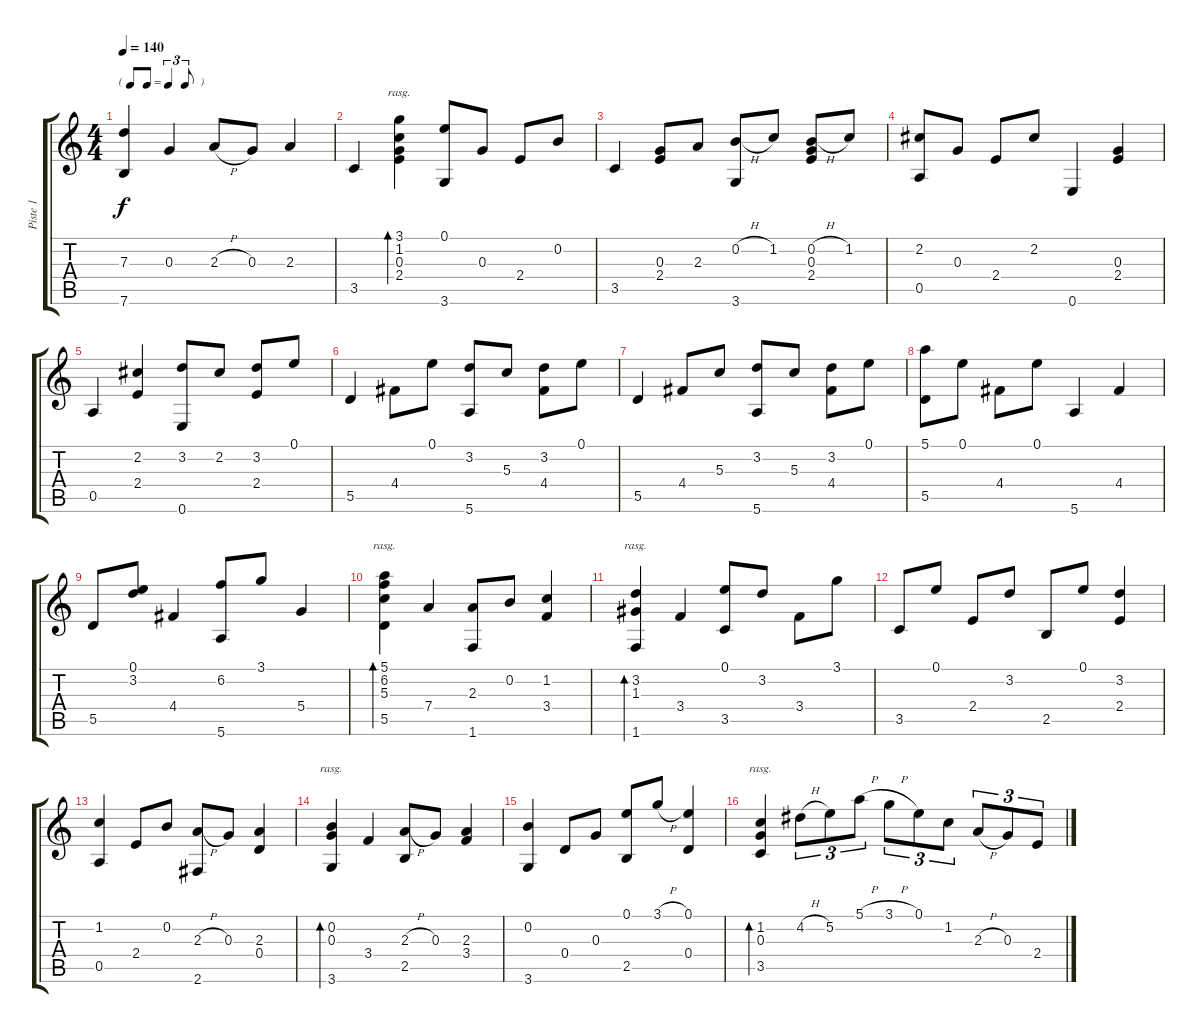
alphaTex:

\track ("Piste 1" "Piste 1") {instrument acousticguitarnylon}
\staff {score tabs}
\tuning (E4 B3 G3 D3 A2 E2) {hide}
\ts (4 4)
\tf triplet8th
\tempo 140
\clef g2
\ks c
(7.3 7.6).4{dy f} 0.3.4 2.3{h}.8 0.3.8 2.3.4 |
3.5.4 (3.1 1.2 0.3 2.4).4{bd 480 rasg ii} (0.1 3.6).8 0.3.8 2.4.8 0.2.8 |
3.5.4 (0.3 2.4).8 2.3.8 (0.2{h} 3.6).8 1.2.8 (0.2{h} 0.3 2.4).8 1.2.8 |
(2.2 0.5).8 0.3.8 2.4.8 2.2.8 0.6.4 (0.3 2.4).4 |
0.5.4 (2.2 2.4).4 (3.2 0.6).8 2.2.8 (3.2 2.4).8 0.1.8 |
5.5.4 4.4.8 0.1.8 (3.2 5.6).8 5.3.8 (3.2 4.4).8 0.1.8 |
5.5.4 4.4.8 5.3.8 (3.2 5.6).8 5.3.8 (3.2 4.4).8 0.1.8 |
(5.1 5.5).8 0.1.8 4.4.8 0.1.8 5.6.4 4.4.4 |
5.5.8 (0.1 3.2).8 4.4.4 (6.2 5.6).8 3.1.8 5.4.4 |
(5.1 6.2 5.3 5.5).4{bd 480 rasg ii} 7.4.4 (2.3 1.6).8 0.2.8 (1.2 3.4).4 |
(3.2 1.3 1.6).4{bd 480 rasg ii} 3.4.4 (0.1 3.5).8 3.2.8 3.4.8 3.1.8 |
3.5.8 0.1.8 2.4.8 3.2.8 2.5.8 0.1.8 (3.2 2.4).4 |
(1.2 0.5).4 2.4.8 0.2.8 (2.3{h} 2.6).8 0.3.8 (2.3 0.4).4 |
(0.2 0.3 3.6).4{bd 480 rasg ii} 3.4.4 (2.3{h} 2.5).8 0.3.8 (2.3 3.4).4 |
(0.2 3.6).4 0.4.8 0.3.8 (0.1 2.5).8 3.1{h}.8 (0.1 0.4).4 |
(1.2 0.3 3.5).4{bd 480 rasg ii} 4.2{h}.8{tu (3 2)} 5.2.8{tu (3 2)} 5.1{h}.8{tu (3 2)} 3.1{h}.8{tu (3 2)} 0.1.8{tu (3 2)} 1.2.8{tu (3 2)} 2.3{h}.8{tu (3 2)} 0.3.8{tu (3 2)} 2.4.8{tu (3 2)}
